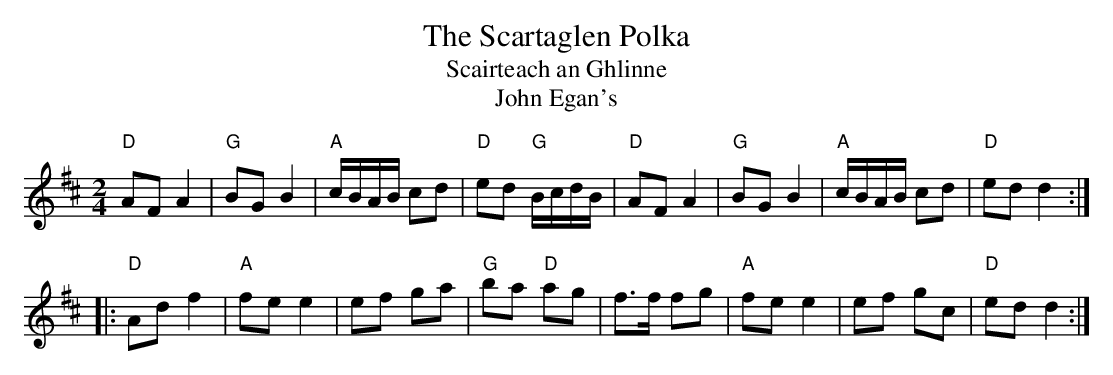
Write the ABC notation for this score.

X:1
T:Scartaglen Polka, The
T:Scairteach an Ghlinne
T:John Egan's
E:13
M:2/4
K:DMaj
L:1/16
"D"A2F2 A4|"G"B2G2 B4|"A"cBAB c2d2|"D"e2d2 "G"BcdB|"D"A2F2 A4|"G"B2G2 B4|"A"cBAB c2d2|"D"e2d2 d4:|*
E:16
|:"D"A2d2 f4|"A"f2e2 e4|e2f2 g2a2|"G"b2a2 "D"a2g2|f3f f2g2|"A"f2e2 e4|e2f2 g2c2|"D"e2d2 d4:|**
